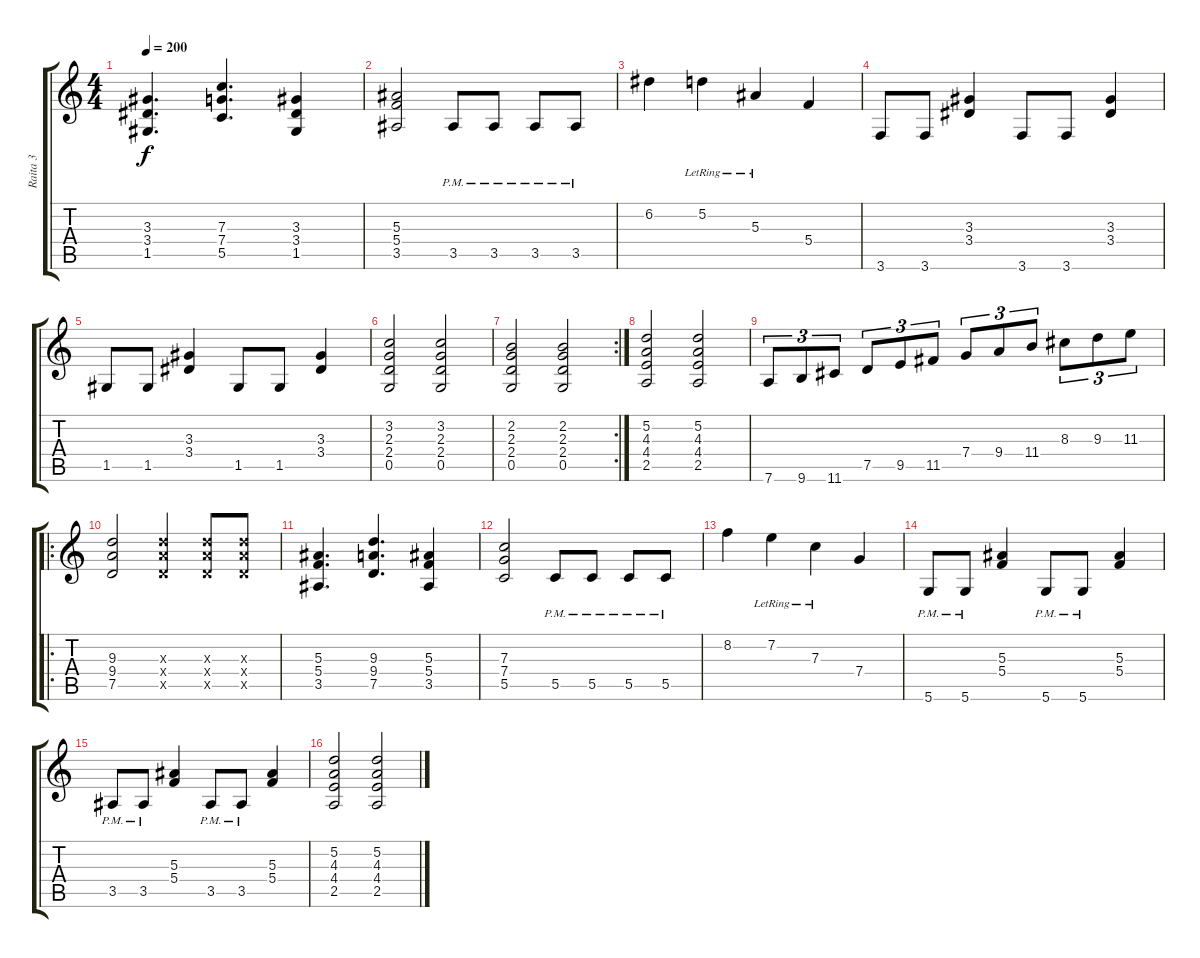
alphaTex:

\track ("Raita 3" "Raita 3") {instrument distortionguitar}
\staff {score tabs}
\tuning (D4 A3 F3 C3 G2 D2) {hide}
\ts (4 4)
\tempo 200
\clef g2
\ks c
(3.3 3.4 1.5).4{d dy f} (7.3 7.4 5.5).4{d} (3.3 3.4 1.5).4 |
(5.3 5.4 3.5).2 3.5{pm}.8 3.5{pm}.8 3.5{pm}.8 3.5{pm}.8 |
6.2.4 5.2{lr}.4 5.3{lr}.4 5.4.4 |
3.6.8 3.6.8 (3.3 3.4).4 3.6.8 3.6.8 (3.3 3.4).4 |
1.5.8 1.5.8 (3.3 3.4).4 1.5.8 1.5.8 (3.3 3.4).4 |
(3.2 2.3 2.4 0.5).2 (3.2 2.3 2.4 0.5).2 |
\rc 2
(2.2 2.3 2.4 0.5).2 (2.2 2.3 2.4 0.5).2 |
(5.2 4.3 4.4 2.5).2 (5.2 4.3 4.4 2.5).2 |
7.6.8{tu (3 2)} 9.6.8{tu (3 2)} 11.6.8{tu (3 2)} 7.5.8{tu (3 2)} 9.5.8{tu (3 2)} 11.5.8{tu (3 2)} 7.4.8{tu (3 2)} 9.4.8{tu (3 2)} 11.4.8{tu (3 2)} 8.3.8{tu (3 2)} 9.3.8{tu (3 2)} 11.3.8{tu (3 2)} |
\ro
(9.3 9.4 7.5).2 (9.3{x} 9.4{x} 7.5{x}).4 (9.3{x} 9.4{x} 7.5{x}).8 (9.3{x} 9.4{x} 7.5{x}).8 |
(5.3 5.4 3.5).4{d} (9.3 9.4 7.5).4{d} (5.3 5.4 3.5).4 |
(7.3 7.4 5.5).2 5.5{pm}.8 5.5{pm}.8 5.5{pm}.8 5.5{pm}.8 |
8.2.4 7.2{lr}.4 7.3{lr}.4 7.4.4 |
5.6{pm}.8 5.6{pm}.8 (5.3 5.4).4 5.6{pm}.8 5.6{pm}.8 (5.3 5.4).4 |
3.5{pm}.8 3.5{pm}.8 (5.3 5.4).4 3.5{pm}.8 3.5{pm}.8 (5.3 5.4).4 |
(5.2 4.3 4.4 2.5).2 (5.2 4.3 4.4 2.5).2
